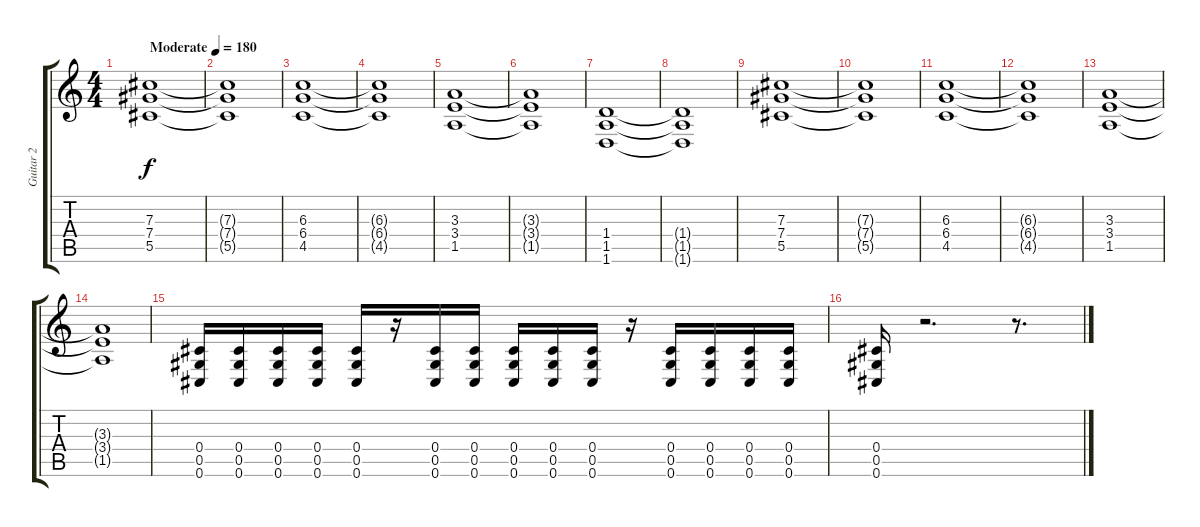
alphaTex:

\track ("Guitar 2" "Guitar 2") {instrument overdrivenguitar}
\staff {score tabs}
\tuning (E4 Bb3 Gb3 Db3 Ab2 Db2) {hide}
\ts (4 4)
\tempo (180 "Moderate")
\clef g2
\ks c
(7.3 7.4 5.5).1{dy f instrument overdrivenguitar} |
(7.3{t} 7.4{t} 5.5{t}).1 |
(6.3 6.4 4.5).1 |
(6.3{t} 6.4{t} 4.5{t}).1 |
(3.3 3.4 1.5).1 |
(3.3{t} 3.4{t} 1.5{t}).1 |
(1.4 1.5 1.6).1 |
(1.4{t} 1.5{t} 1.6{t}).1 |
(7.3 7.4 5.5).1 |
(7.3{t} 7.4{t} 5.5{t}).1 |
(6.3 6.4 4.5).1 |
(6.3{t} 6.4{t} 4.5{t}).1 |
(3.3 3.4 1.5).1 |
(3.3{t} 3.4{t} 1.5{t}).1 |
(0.4 0.5 0.6).16 (0.4 0.5 0.6).16 (0.4 0.5 0.6).16 (0.4 0.5 0.6).16 (0.4 0.5 0.6).16 r.16 (0.4 0.5 0.6).16 (0.4 0.5 0.6).16 (0.4 0.5 0.6).16 (0.4 0.5 0.6).16 (0.4 0.5 0.6).16 r.16 (0.4 0.5 0.6).16 (0.4 0.5 0.6).16 (0.4 0.5 0.6).16 (0.4 0.5 0.6).16 |
(0.4 0.5 0.6).16 r.2{d} r.8{d}
